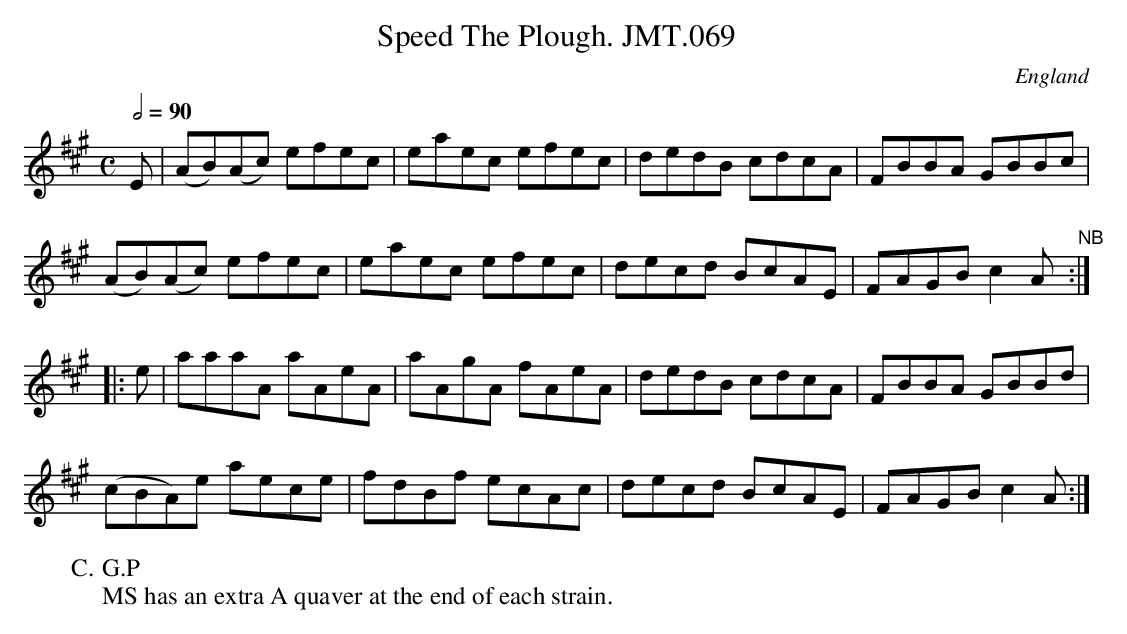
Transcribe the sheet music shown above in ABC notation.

X:1
T:Speed The Plough. JMT.069
M:C
L:1/8
Q:1/2=90
O:England
W:C.G.P
K:A major
E|(AB)(Ac) efec|eaec efec|dedB cdcA|FBBA GBBc|!
(AB)(Ac) efec|eaec efec|decd BcAE|FAGBc2A"NB":|!
|:e|aaaA aAeA|aAgA fAeA|dedB cdcA|FBBA GBBd|!
(cBA)e aece|fdBf ecAc|decd BcAE|FAGBc2A:|
W:MS has an extra A quaver at the end of each strain.
